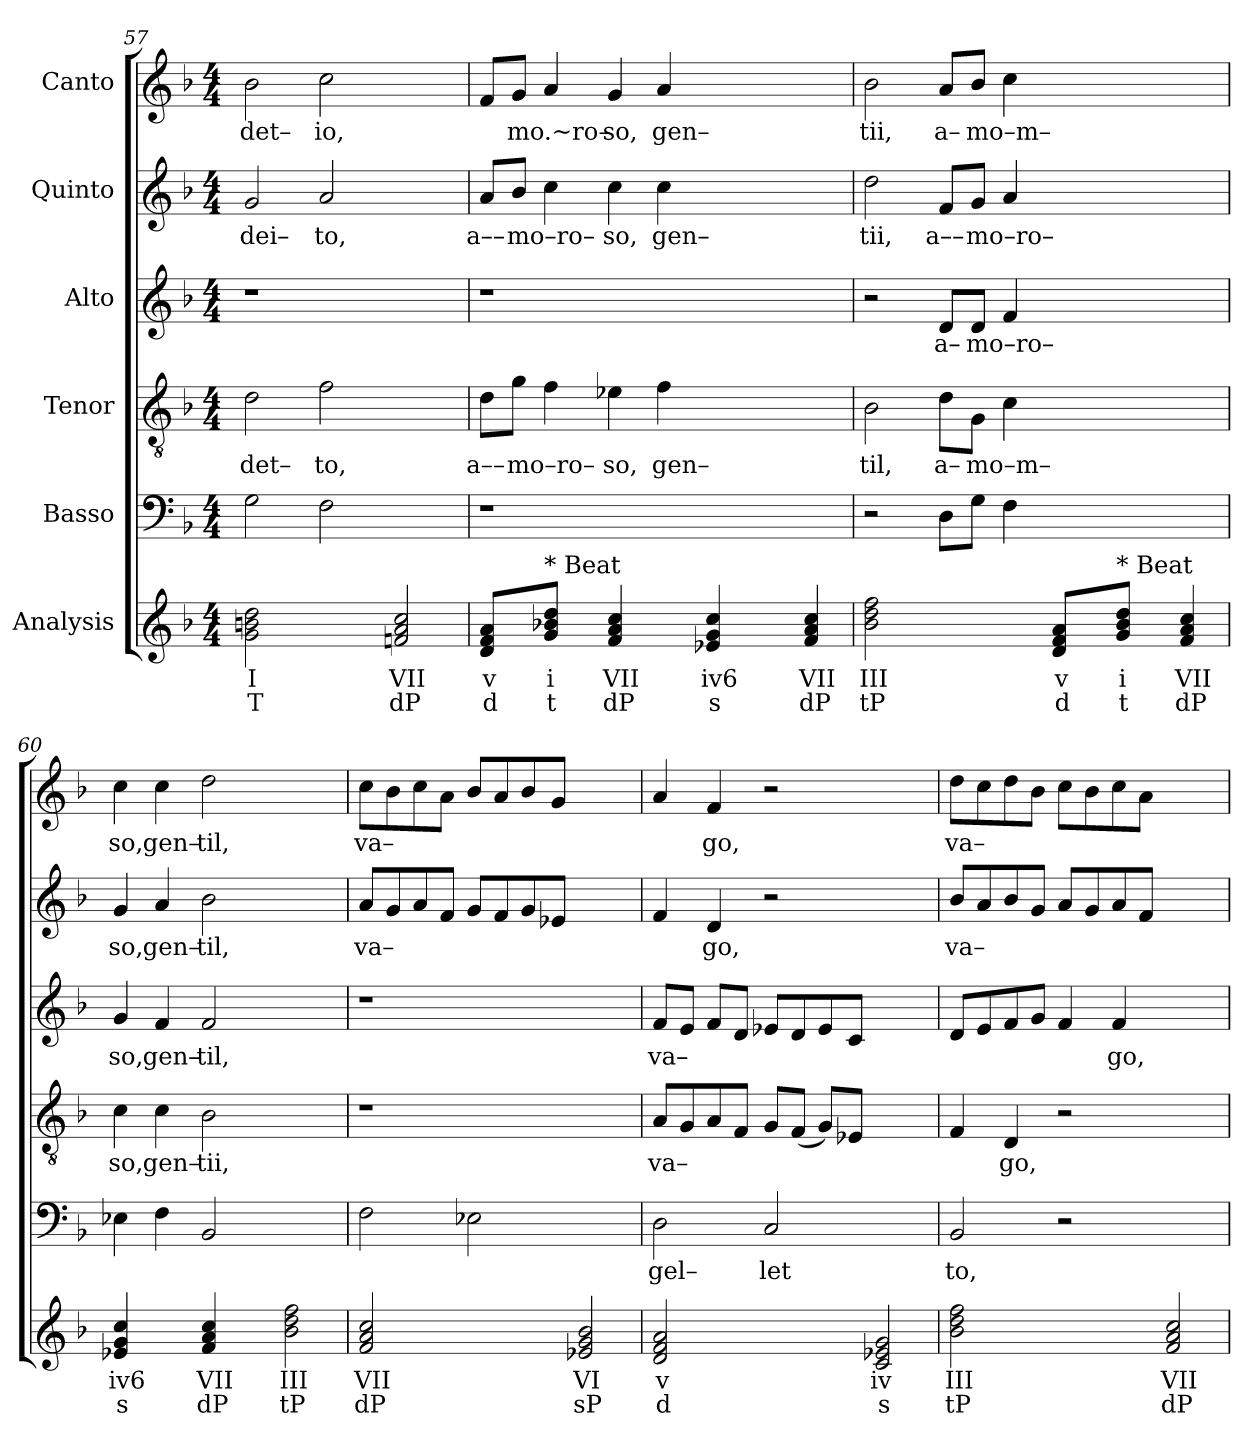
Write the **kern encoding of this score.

**kern	**text	**text	**kern	**text	**kern	**text	**kern	**text	**kern	**text	**kern	**text
*part6	*part6	*part6	*part5	*part5	*part4	*part4	*part3	*part3	*part2	*part2	*part1	*part1
*staff6	*staff6	*staff6	*staff5	*staff5	*staff4	*staff4	*staff3	*staff3	*staff2	*staff2	*staff1	*staff1
*I"Analysis	*	*	*I"Basso	*	*I"Tenor	*	*I"Alto	*	*I"Quinto	*	*I"Canto	*
*	*	*	*clefF4	*	*clefGv2	*	*clefG2	*	*clefG2	*	*clefG2	*
*k[b-]	*	*	*k[b-]	*	*k[b-]	*	*k[b-]	*	*k[b-]	*	*k[b-]	*
*	*	*	*F:	*	*F:	*	*F:	*	*F:	*	*F:	*
*M4/4	*	*	*M4/4	*	*M4/4	*	*M4/4	*	*M4/4	*	*M4/4	*
=57	=57	=57	=57	=57	=57	=57	=57	=57	=57	=57	=57	=57
!	!	!	!	!	!	!LO:LY:b	!	!	!	!	!	!
!	!	!	!	!	!	!	!	!	!	!LO:LY:b	!	!
!	!	!	!	!	!	!	!	!	!	!	!	!LO:LY:b
2g 2bn 2dd	I	T	2G\	.	2d\	det–	1r	.	2g/	dei–	2b-\	det–
!	!	!	!	!	!	!LO:LY:b	!	!	!	!	!	!
!	!	!	!	!	!	!	!	!	!	!LO:LY:b	!	!
!	!	!	!	!	!	!	!	!	!	!	!	!LO:LY:b
2ryy	.	.	2F\	.	2f\	to,	.	.	2a/	to,	2cc\	io,
2fn 2a 2cc	VII	dP	2ryy	.	2ryy	.	2ryy	.	2ryy	.	2ryy	.
=58	=58	=58	=58	=58	=58	=58	=58	=58	=58	=58	=58	=58
!	!	!	!	!	!	!LO:LY:b	!	!	!	!	!	!
!	!	!	!	!	!	!	!	!	!	!LO:LY:b	!	!
8d 8f 8aL	v	d	1r	.	8d\L	a––	1r	.	8a/L	a––	8f/L	.
!	!	!	!	!	!	!LO:LY:b	!	!	!	!	!	!
!	!	!	!	!	!	!	!	!	!	!LO:LY:b	!	!
!	!	!	!	!	!	!	!	!	!	!	!	!LO:LY:b
8ryy	.	.	.	.	8g\J	mo–ro–	.	.	8b-/J	mo–ro–	8g/J	mo.~ro–
!LO:TX:a:t=* Beat	!	!	!	!	!	!	!	!	!	!	!	!
8g 8b-X 8ddJ	i	t	.	.	4f\	.	.	.	4cc\	.	4a/	.
8ryy	.	.	.	.	.	.	.	.	.	.	.	.
!	!	!	!	!	!	!LO:LY:b	!	!	!	!	!	!
!	!	!	!	!	!	!	!	!	!	!LO:LY:b	!	!
!	!	!	!	!	!	!	!	!	!	!	!	!LO:LY:b
4f 4a 4cc	VII	dP	.	.	4e-X\	so,	.	.	4cc\	so,	4g/	so,
!	!	!	!	!	!	!LO:LY:b	!	!	!	!	!	!
!	!	!	!	!	!	!	!	!	!	!LO:LY:b	!	!
!	!	!	!	!	!	!	!	!	!	!	!	!LO:LY:b
4ryy	.	.	.	.	4f\	gen–	.	.	4cc\	gen–	4a/	gen–
4e-X 4g 4cc	iv6	s	2.ryy	.	2.ryy	.	2.ryy	.	2.ryy	.	2.ryy	.
4ryy	.	.	.	.	.	.	.	.	.	.	.	.
4f 4a 4cc	VII	dP	.	.	.	.	.	.	.	.	.	.
=59	=59	=59	=59	=59	=59	=59	=59	=59	=59	=59	=59	=59
!	!	!	!	!	!	!LO:LY:b	!	!	!	!	!	!
!	!	!	!	!	!	!	!	!	!	!LO:LY:b	!	!
!	!	!	!	!	!	!	!	!	!	!	!	!LO:LY:b
2b- 2dd 2ff	III	tP	2r	.	2B-\	til,	2r	.	2dd\	tii,	2b-\	tii,
!	!	!	!	!	!	!LO:LY:b	!	!	!	!	!	!
!	!	!	!	!	!	!	!	!LO:LY:b	!	!	!	!
!	!	!	!	!	!	!	!	!	!	!LO:LY:b	!	!
!	!	!	!	!	!	!	!	!	!	!	!	!LO:LY:b
2ryy	.	.	8D\L	.	8d\L	a–	8d/L	a–	8f/L	a––	8a/L	a–
!	!	!	!	!	!	!LO:LY:b	!	!	!	!	!	!
!	!	!	!	!	!	!	!	!LO:LY:b	!	!	!	!
!	!	!	!	!	!	!	!	!	!	!LO:LY:b	!	!
!	!	!	!	!	!	!	!	!	!	!	!	!LO:LY:b
.	.	.	8G\J	.	8G\J	mo–m–	8d/J	mo–ro–	8g/J	mo–ro–	8b-/J	mo–m–
.	.	.	4F\	.	4c\	.	4f/	.	4a/	.	4cc\	.
8d 8f 8aL	v	d	2.ryy	.	2.ryy	.	2.ryy	.	2.ryy	.	2.ryy	.
8ryy	.	.	.	.	.	.	.	.	.	.	.	.
!LO:TX:a:t=* Beat	!	!	!	!	!	!	!	!	!	!	!	!
8g 8b- 8ddJ	i	t	.	.	.	.	.	.	.	.	.	.
8ryy	.	.	.	.	.	.	.	.	.	.	.	.
4f 4a 4cc	VII	dP	.	.	.	.	.	.	.	.	.	.
=60	=60	=60	=60	=60	=60	=60	=60	=60	=60	=60	=60	=60
!	!	!	!	!	!	!LO:LY:b	!	!	!	!	!	!
!	!	!	!	!	!	!	!	!LO:LY:b	!	!	!	!
!	!	!	!	!	!	!	!	!	!	!LO:LY:b	!	!
!	!	!	!	!	!	!	!	!	!	!	!	!LO:LY:b
4e-X 4g 4cc	iv6	s	4E-X\	.	4c\	so,	4g/	so,	4g/	so,	4cc\	so,
!	!	!	!	!	!	!LO:LY:b	!	!	!	!	!	!
!	!	!	!	!	!	!	!	!LO:LY:b	!	!	!	!
!	!	!	!	!	!	!	!	!	!	!LO:LY:b	!	!
!	!	!	!	!	!	!	!	!	!	!	!	!LO:LY:b
4ryy	.	.	4F\	.	4c\	gen–	4f/	gen–	4a/	gen–	4cc\	gen–
!	!	!	!	!	!	!LO:LY:b	!	!	!	!	!	!
!	!	!	!	!	!	!	!	!LO:LY:b	!	!	!	!
!	!	!	!	!	!	!	!	!	!	!LO:LY:b	!	!
!	!	!	!	!	!	!	!	!	!	!	!	!LO:LY:b
4f 4a 4cc	VII	dP	2BB-/	.	2B-\	tii,	2f/	til,	2b-\	til,	2dd\	til,
4ryy	.	.	.	.	.	.	.	.	.	.	.	.
2b- 2dd 2ff	III	tP	2ryy	.	2ryy	.	2ryy	.	2ryy	.	2ryy	.
=61	=61	=61	=61	=61	=61	=61	=61	=61	=61	=61	=61	=61
!	!	!	!	!	!	!	!	!	!	!LO:LY:b	!	!
!	!	!	!	!	!	!	!	!	!	!	!	!LO:LY:b
2f 2a 2cc	VII	dP	2F\	.	1r	.	1r	.	8a/L	va–	8cc\L	va–
.	.	.	.	.	.	.	.	.	8g/	.	8b-\	.
.	.	.	.	.	.	.	.	.	8a/	.	8cc\	.
.	.	.	.	.	.	.	.	.	8f/J	.	8a\J	.
2ryy	.	.	2E-X\	.	.	.	.	.	8g/L	.	8b-/L	.
.	.	.	.	.	.	.	.	.	8f/	.	8a/	.
.	.	.	.	.	.	.	.	.	8g/	.	8b-/	.
.	.	.	.	.	.	.	.	.	8e-X/J	.	8g/J	.
2e-X 2g 2b-	VI	sP	2ryy	.	2ryy	.	2ryy	.	2ryy	.	2ryy	.
=62	=62	=62	=62	=62	=62	=62	=62	=62	=62	=62	=62	=62
!	!	!	!	!LO:LY:b	!	!	!	!	!	!	!	!
!	!	!	!	!	!	!LO:LY:b	!	!	!	!	!	!
!	!	!	!	!	!	!	!	!LO:LY:b	!	!	!	!
2d 2f 2a	v	d	2D\	gel–	8A/L	va–	8f/L	va–	4f/	.	4a/	.
.	.	.	.	.	8G/	.	8e/J	.	.	.	.	.
!	!	!	!	!	!	!	!	!	!	!LO:LY:b	!	!
!	!	!	!	!	!	!	!	!	!	!	!	!LO:LY:b
.	.	.	.	.	8A/	.	8f/L	.	4d/	go,	4f/	go,
.	.	.	.	.	8F/J	.	8d/J	.	.	.	.	.
!	!	!	!	!LO:LY:b	!	!	!	!	!	!	!	!
2ryy	.	.	2C/	let	8G/L	.	8e-X/L	.	2r	.	2r	.
.	.	.	.	.	(<8F/J	.	8d/	.	.	.	.	.
.	.	.	.	.	8G/L)	.	8e-/	.	.	.	.	.
.	.	.	.	.	8E-X/J	.	8c/J	.	.	.	.	.
2c 2e-X 2g	iv	s	2ryy	.	2ryy	.	2ryy	.	2ryy	.	2ryy	.
=63	=63	=63	=63	=63	=63	=63	=63	=63	=63	=63	=63	=63
!	!	!	!	!LO:LY:b	!	!	!	!	!	!	!	!
!	!	!	!	!	!	!	!	!	!	!LO:LY:b	!	!
!	!	!	!	!	!	!	!	!	!	!	!	!LO:LY:b
2b- 2dd 2ff	III	tP	2BB-/	to,	4F/	.	8d/L	.	8b-/L	va–	8dd\L	va–
.	.	.	.	.	.	.	8e/	.	8a/	.	8cc\	.
!	!	!	!	!	!	!LO:LY:b	!	!	!	!	!	!
.	.	.	.	.	4D/	go,	8f/	.	8b-/	.	8dd\	.
.	.	.	.	.	.	.	8g/J	.	8g/J	.	8b-\J	.
2ryy	.	.	2r	.	2r	.	4f/	.	8a/L	.	8cc\L	.
.	.	.	.	.	.	.	.	.	8g/	.	8b-\	.
!	!	!	!	!	!	!	!	!LO:LY:b	!	!	!	!
.	.	.	.	.	.	.	4f/	go,	8a/	.	8cc\	.
.	.	.	.	.	.	.	.	.	8f/J	.	8a\J	.
2f 2a 2cc	VII	dP	2ryy	.	2ryy	.	2ryy	.	2ryy	.	2ryy	.
=	=	=	=	=	=	=	=	=	=	=	=	=
*-	*-	*-	*-	*-	*-	*-	*-	*-	*-	*-	*-	*-
